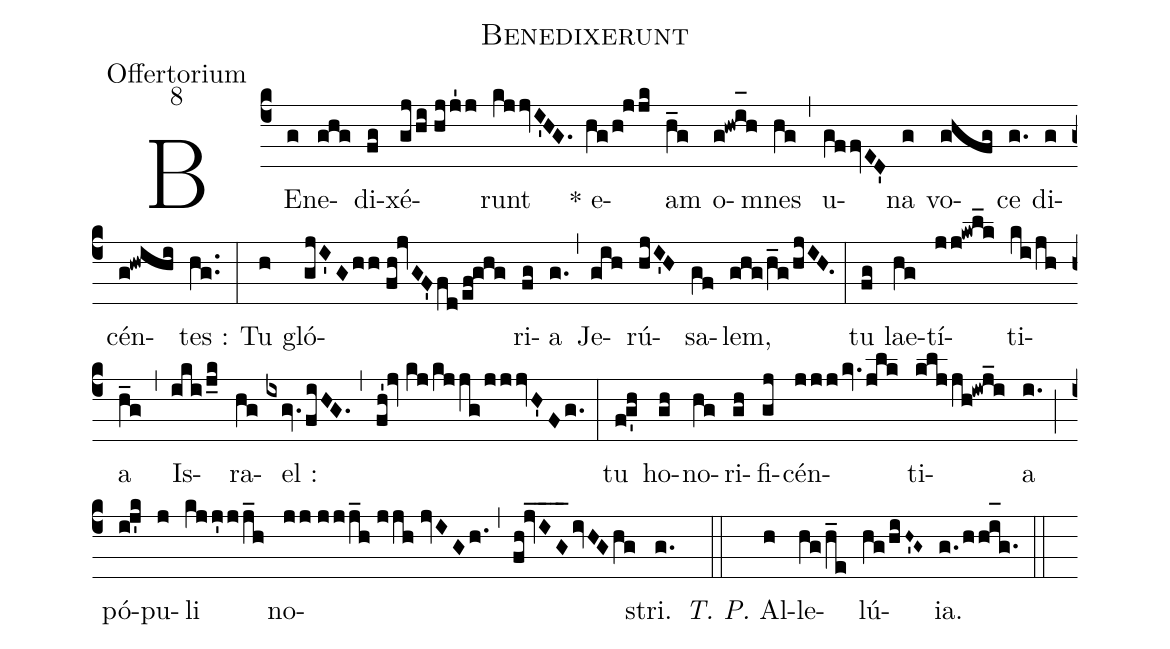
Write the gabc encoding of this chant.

name:Benedixerunt;
office-part:Offertorium;
mode:8;
%%
(c4) BE(g)ne(ghg)di(fg)xé(gj/hi//hjj'1j)runt(kjjvI'HG.) () * e(hg/h!jjk)am(h_g) o(g!hwi_[oh:h]h)mnes(hg) (,) u(gffvED')na(g) vo(ghfg)ce(g.) di(g)cén(g!hwihi)tes :(hg..) (:) Tu(h) gló(gjI'Ghh//fh!jvGF'fd/ef!ghg)ri(fg)a(g.) (,) Je(gih)rú(hjI'H)sa(gf)lem,(ghg/h_g/hjIH.) (:) tu(fg) lae(hg)tí(jj!kwl_k)ti(ki/jh)a(h_g) (,) Is(iki/j_k)ra(hg)el :(ixgv.fiHG.) (,) (fh'!jv//kj/kjjg/jjjvH'Fg.) (:) tu(fg'h) ho(gh)no(hg)ri(gh)fi(gj)cén(jjjkv.jlk)ti(kljjh!iwj_i)a(i.) (;) pó(ij'k)pu(j)li(kjj'jj_h) no(jj//jjj_h//jjh//jvIGh.)(,)(fh!jv_I_G_ivHGhg)stri.(g.) (::) <i>T. P.</i> Al(h)le(hg/h_e)lú(hg/hiH~'G~){ia}.(g./hhi_[oh:h]g.) (::)
